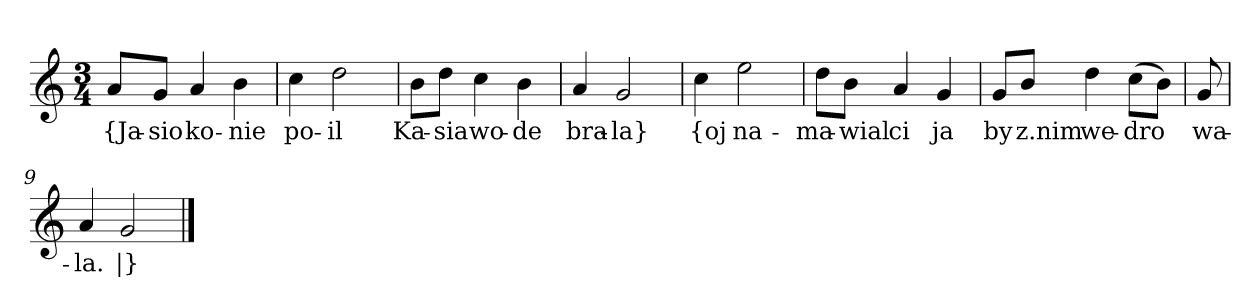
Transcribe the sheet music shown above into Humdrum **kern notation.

**kern	**text
*part1	*part1
*staff1	*staff1
*clefG2	*
*k[]	*
*M3/4	*
=	=
8a/L	{Ja-
8g/J	-sio
4a	ko-
4b	-nie
=2	=2
4cc	po-
2dd	-il
=3	=3
8b\L	Ka-
8dd\J	-sia
4cc	wo-
4b	-de
=4	=4
4a	bra-
2g	-la}
=5y	=5y
4cc	{oj
2ee	na-
=6	=6
8dd\L	-ma-
8b\J	-wial
4a	ci
4g	ja
=7	=7
8g/L	by
8b/J	z.nim
4dd	we-
(8cc\L	-dro
8b\J)	--
=8y	=8y
8g	-wa-
=9	=9
4a	-la.
2g	|}
==	==
*-	*-
